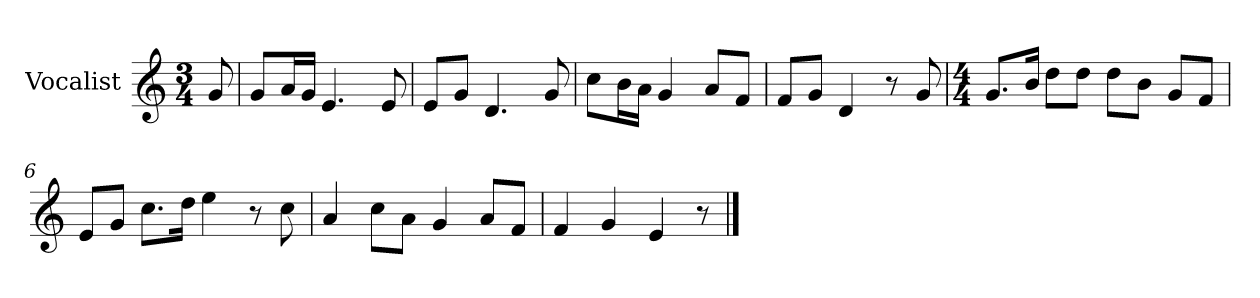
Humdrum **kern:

**kern
*part1
*staff1
*I"Vocalist
*k[]
*C:
*M3/4
=
8g
=1
8gL
16aL
16gJJ
4.e
8e
=2
8eL
8gJ
4.d
8g
=3
8ccL
16bL
16aJJ
4g
8aL
8fJ
=4
8fL
8gJ
4d
8r
8g
=5
*M4/4
8.gL
16bJk
8ddL
8ddJ
8ddL
8bJ
8gL
8fJ
=6
8eL
8gJ
8.ccL
16ddJk
4ee
8r
8cc
=7
4a
8ccL
8aJ
4g
8aL
8fJ
=8
4f
4g
4e
8r
==
*-
